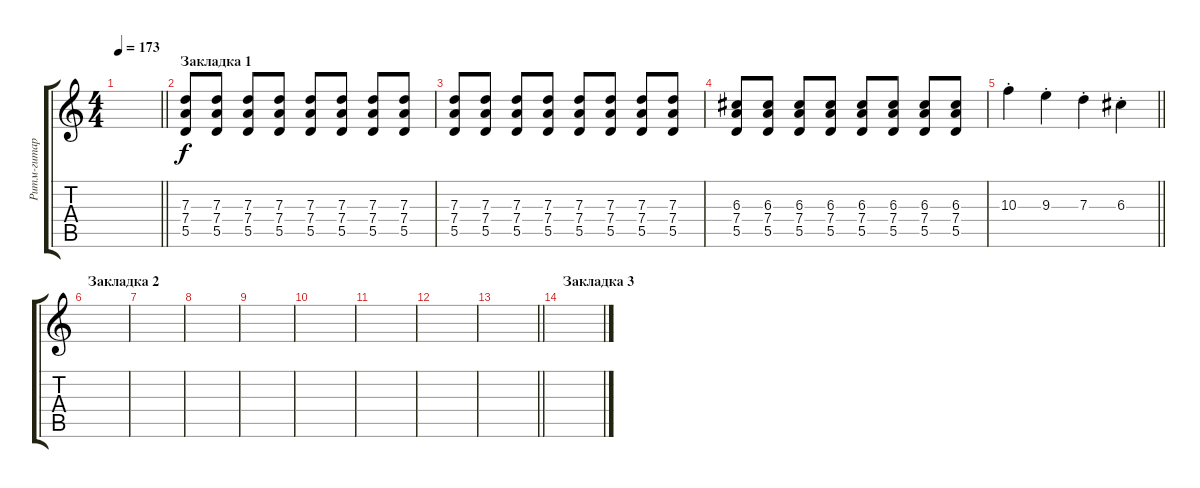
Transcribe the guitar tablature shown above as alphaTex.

\track ("Ритм-гитара" "Ритм-гитар") {instrument distortionguitar}
\staff {score tabs}
\tuning (E4 B3 G3 D3 A2 D2) {hide}
\ts (4 4)
\tempo 173
\clef g2
\barLineRight lightlight
\ks aminor
|
\section ("" "Закладка 1")
\ks c
(7.3 7.4 5.5).8 (7.3 7.4 5.5).8 (7.3 7.4 5.5).8 (7.3 7.4 5.5).8 (7.3 7.4 5.5).8 (7.3 7.4 5.5).8 (7.3 7.4 5.5).8 (7.3 7.4 5.5).8 |
(7.3 7.4 5.5).8 (7.3 7.4 5.5).8 (7.3 7.4 5.5).8 (7.3 7.4 5.5).8 (7.3 7.4 5.5).8 (7.3 7.4 5.5).8 (7.3 7.4 5.5).8 (7.3 7.4 5.5).8 |
(6.3 7.4 5.5).8 (6.3 7.4 5.5).8 (6.3 7.4 5.5).8 (6.3 7.4 5.5).8 (6.3 7.4 5.5).8 (6.3 7.4 5.5).8 (6.3 7.4 5.5).8 (6.3 7.4 5.5).8 |
\barLineRight lightlight
10.3{st}.4 9.3{st}.4 7.3{st}.4 6.3{st}.4 |
\section ("" "Закладка 2")
|
|
|
|
|
|
|
\barLineRight lightlight
|
\section ("" "Закладка 3")
